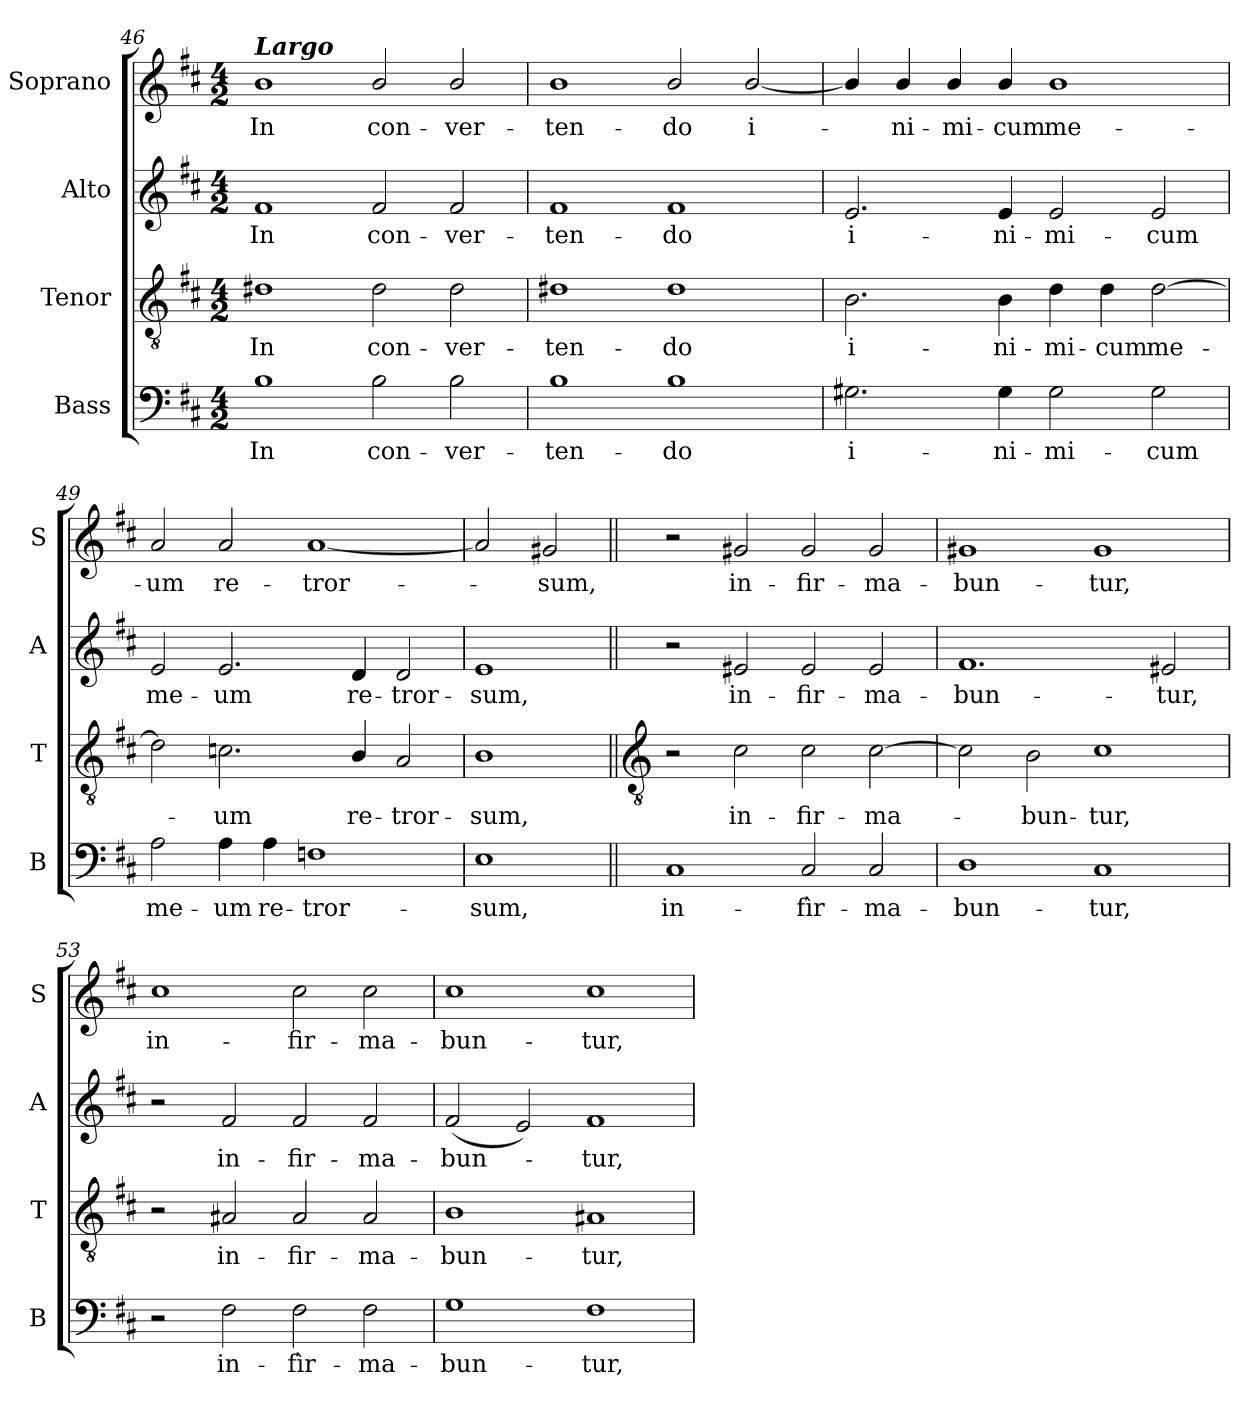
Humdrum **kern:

**kern	**text	**kern	**text	**kern	**text	**kern	**text
*part4	*part4	*part3	*part3	*part2	*part2	*part1	*part1
*staff4	*staff4	*staff3	*staff3	*staff2	*staff2	*staff1	*staff1
*I"Bass	*	*I"Tenor	*	*I"Alto	*	*I"Soprano	*
*I'B	*	*I'T	*	*I'A	*	*I'S	*
!!LO:LB:g=z
*clefF4	*	*clefGv2	*	*clefG2	*	*clefG2	*
*k[f#c#]	*	*k[f#c#]	*	*k[f#c#]	*	*k[f#c#]	*
*D:	*	*D:	*	*D:	*	*D:	*
*M4/2	*	*M4/2	*	*M4/2	*	*M4/2	*
=46	=46	=46	=46	=46	=46	=46	=46
!	!	!	!	!	!	!LO:TX:a:Bi:t=Largo	!
!	!LO:LY:b	!	!LO:LY:b	!	!LO:LY:b	!	!LO:LY:b
1B	In	1d#X	In	1f#	In	1b	In
!	!LO:LY:b	!	!LO:LY:b	!	!LO:LY:b	!	!LO:LY:b
2B	con-	2d#	con-	2f#	con-	2b/	con-
!	!LO:LY:b	!	!LO:LY:b	!	!LO:LY:b	!	!LO:LY:b
2B	-ver-	2d#	-ver-	2f#	-ver-	2b/	-ver-
=47	=47	=47	=47	=47	=47	=47	=47
!	!LO:LY:b	!	!LO:LY:b	!	!LO:LY:b	!	!LO:LY:b
1B	-ten-	1d#X	-ten-	1f#	-ten-	1b/	-ten-
!	!LO:LY:b	!	!LO:LY:b	!	!LO:LY:b	!	!LO:LY:b
1B	-do	1d#	-do	1f#	-do	2b/	-do
!	!	!	!	!	!	!	!LO:LY:b
.	.	.	.	.	.	[2b/	i -
=48	=48	=48	=48	=48	=48	=48	=48
!	!LO:LY:b	!	!LO:LY:b	!	!LO:LY:b	!	!
2.G#X	i-	2.B	i-	2.e	i-	4b/]	.
!	!	!	!	!	!	!	!LO:LY:b
.	.	.	.	.	.	4b/	ni-
!	!	!	!	!	!	!	!LO:LY:b
.	.	.	.	.	.	4b/	-mi-
!	!LO:LY:b	!	!LO:LY:b	!	!LO:LY:b	!	!LO:LY:b
4G#	-ni-	4B	-ni-	4e	-ni-	4b/	-cum
!	!LO:LY:b	!	!LO:LY:b	!	!LO:LY:b	!	!LO:LY:b
2G#	-mi-	4d	-mi-	2e	-mi-	1b	me-
!	!	!	!LO:LY:b	!	!	!	!
.	.	4d	-cum	.	.	.	.
!	!LO:LY:b	!	!LO:LY:b	!	!LO:LY:b	!	!
2G#	-cum	[2d	me-	2e	-cum	.	.
=49	=49	=49	=49	=49	=49	=49	=49
!	!LO:LY:b	!	!	!	!LO:LY:b	!	!LO:LY:b
2A	me-	2d]	.	2e	me-	2a	-um
!	!LO:LY:b	!	!LO:LY:b	!	!LO:LY:b	!	!LO:LY:b
4A	-um	2.cn	um	2.e	-um	2a	re-
!	!LO:LY:b	!	!	!	!	!	!
4A	re-	.	.	.	.	.	.
!	!LO:LY:b	!	!	!	!	!	!LO:LY:b
1Fn	-tror-	.	.	.	.	[1a	-tror-
!	!	!	!LO:LY:b	!	!LO:LY:b	!	!
.	.	4B/	re-	4d	re-	.	.
!	!	!	!LO:LY:b	!	!LO:LY:b	!	!
.	.	2A	-tror-	2d	-tror-	.	.
=50	=50	=50	=50	=50	=50	=50	=50
!	!LO:LY:b	!	!LO:LY:b	!	!LO:LY:b	!	!
1E	-sum,	1B	-sum,	1e	-sum,	2a]	.
!	!	!	!	!	!	!	!LO:LY:b
.	.	.	.	.	.	2g#X	sum,
!!LO:LB:g=z
=51||	=51||	=51||	=51||	=51||	=51||	=51||	=51||
*	*	*clefGv2	*	*	*	*	*
!	!LO:LY:b	!	!	!	!	!	!
1C#	in-	2r	.	2r	.	2r	.
!	!	!	!LO:LY:b	!	!LO:LY:b	!	!LO:LY:b
.	.	2c#	in-	2e#X	in-	2g#X	in-
!	!LO:LY:b	!	!LO:LY:b	!	!LO:LY:b	!	!LO:LY:b
2C#	-fìr-	2c#	-fir-	2e#	-fir-	2g#	-fir-
!	!LO:LY:b	!	!LO:LY:b	!	!LO:LY:b	!	!LO:LY:b
2C#	-ma-	[2c#	-ma-	2e#	-ma-	2g#	-ma-
=52	=52	=52	=52	=52	=52	=52	=52
!	!LO:LY:b	!	!	!	!LO:LY:b	!	!LO:LY:b
1D	-bun-	2c#]	.	1.f#	-bun-	1g#X	-bun-
!	!	!	!LO:LY:b	!	!	!	!
.	.	2B	bun-	.	.	.	.
!	!LO:LY:b	!	!LO:LY:b	!	!	!	!LO:LY:b
1C#	-tur,	1c#	-tur,	.	.	1g#	-tur,
!	!	!	!	!	!LO:LY:b	!	!
.	.	.	.	2e#X	-tur,	.	.
=53	=53	=53	=53	=53	=53	=53	=53
!	!	!	!	!	!	!	!LO:LY:b
2r	.	2r	.	2r	.	1cc#	in-
!	!LO:LY:b	!	!LO:LY:b	!	!LO:LY:b	!	!
2F#	in-	2A#X	in-	2f#	in-	.	.
!	!LO:LY:b	!	!LO:LY:b	!	!LO:LY:b	!	!LO:LY:b
2F#	-fìr-	2A#	-fir-	2f#	-fir-	2cc#	-fir-
!	!LO:LY:b	!	!LO:LY:b	!	!LO:LY:b	!	!LO:LY:b
2F#	-ma-	2A#	-ma-	2f#	-ma-	2cc#	-ma-
=54	=54	=54	=54	=54	=54	=54	=54
!	!LO:LY:b	!	!LO:LY:b	!	!LO:LY:b	!	!LO:LY:b
1G	-bun-	1B	-bun-	(<2f#	-bun-	1cc#	-bun-
.	.	.	.	2e)	.	.	.
!	!LO:LY:b	!	!LO:LY:b	!	!LO:LY:b	!	!LO:LY:b
1F#	-tur,	1A#X	-tur,	1f#	tur,	1cc#	-tur,
=	=	=	=	=	=	=	=
*-	*-	*-	*-	*-	*-	*-	*-
